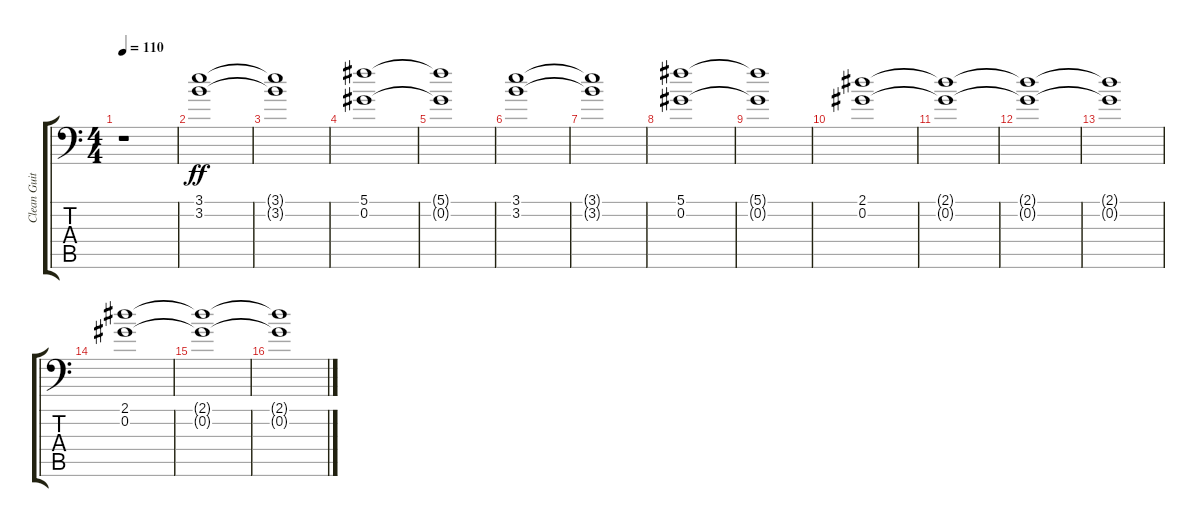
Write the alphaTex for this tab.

\track ("Clean Guitar" "Clean Guit") {instrument electricguitarclean}
\staff {score tabs}
\tuning (Db4 Ab3 E3 B2 Gb2 Ab1) {hide}
\ts (4 4)
\tempo 110
\clef f4
\ks c
r.1{dy ff} |
(3.1 3.2).1 |
(3.1{t} 3.2{t}).1 |
(5.1 0.2).1 |
(5.1{t} 0.2{t}).1 |
(3.1 3.2).1 |
(3.1{t} 3.2{t}).1 |
(5.1 0.2).1 |
(5.1{t} 0.2{t}).1 |
(2.1 0.2).1 |
(2.1{t} 0.2{t}).1 |
(2.1{t} 0.2{t}).1 |
(2.1{t} 0.2{t}).1 |
(2.1 0.2).1 |
(2.1{t} 0.2{t}).1 |
(2.1{t} 0.2{t}).1
